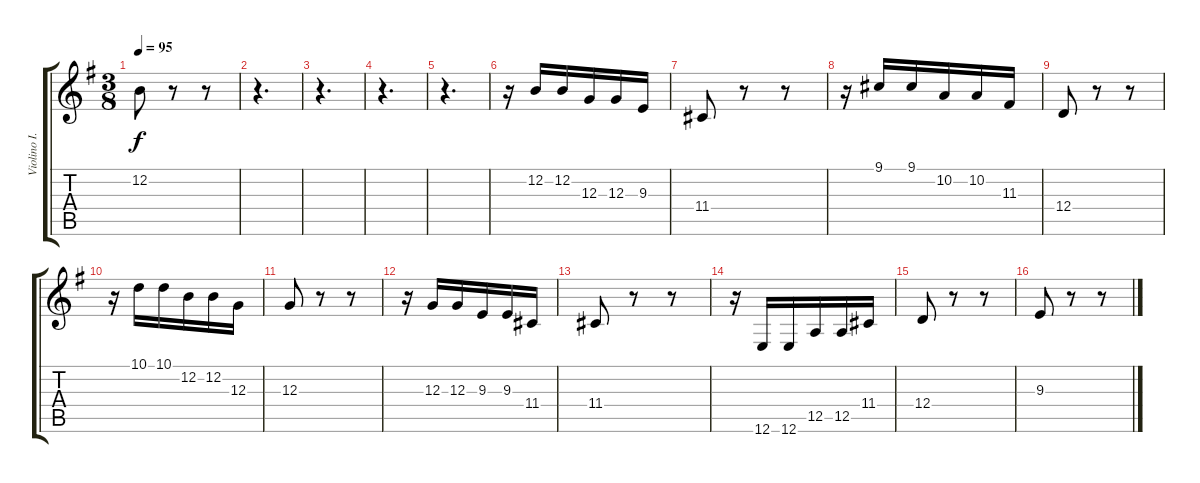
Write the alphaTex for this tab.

\track ("Violino I. di ripieno" "Violino I.") {instrument violin}
\staff {score tabs}
\tuning (E4 B3 G3 D3 A2 E2) {hide}
\ts (3 8)
\tempo 95
\clef g2
\ks g
12.2.8{dy f} r.8 r.8 |
r.4{d} |
r.4{d} |
r.4{d} |
r.4{d} |
r.16 12.2.16{beam merge} 12.2.16 12.3.16{beam merge} 12.3.16 9.3.16 |
11.4.8 r.8 r.8 |
r.16 9.1.16{beam merge} 9.1.16 10.2.16{beam merge} 10.2.16 11.3.16 |
12.4.8 r.8 r.8 |
r.16 10.1.16{beam merge} 10.1.16 12.2.16{beam merge} 12.2.16 12.3.16 |
12.3.8 r.8 r.8 |
r.16 12.3.16{beam merge} 12.3.16 9.3.16{beam merge} 9.3.16 11.4.16 |
11.4.8 r.8 r.8 |
r.16 12.6.16{beam merge} 12.6.16 12.5.16{beam merge} 12.5.16 11.4.16 |
12.4.8 r.8 r.8 |
9.3.8 r.8 r.8
